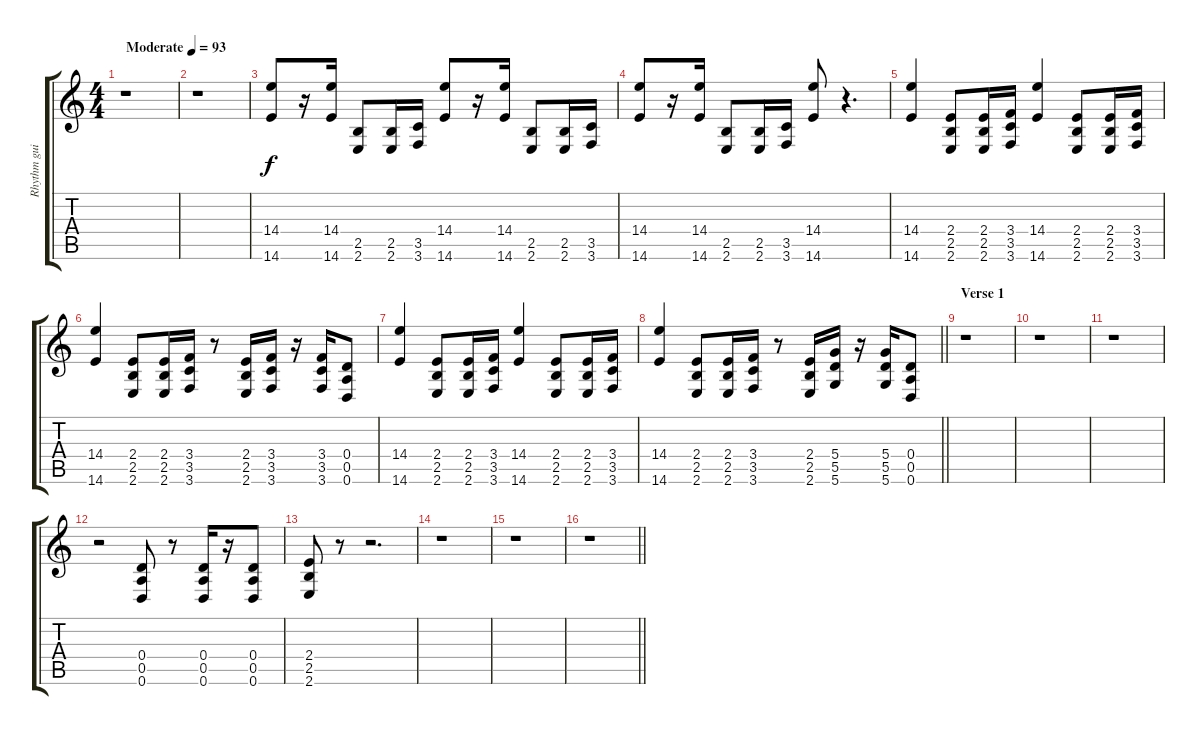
\track ("Rhythm guitar" "Rhythm gui") {instrument distortionguitar}
\staff {score tabs}
\tuning (E4 B3 G3 D3 A2 D2) {hide}
\ts (4 4)
\tempo (93 "Moderate")
\clef g2
\ks c
r.1{dy f instrument distortionguitar} |
r.1 |
(14.4 14.6).8{balance 16} r.16 (14.4 14.6).16 (2.5 2.6).8{balance 0} (2.5 2.6).16 (3.5 3.6).16 (14.4 14.6).8{balance 16} r.16 (14.4 14.6).16 (2.5 2.6).8{balance 0} (2.5 2.6).16 (3.5 3.6).16 |
(14.4 14.6).8{balance 16} r.16 (14.4 14.6).16 (2.5 2.6).8{balance 0} (2.5 2.6).16 (3.5 3.6).16 (14.4 14.6).8{balance 16} r.4{d} |
(14.4 14.6).4{balance 8} (2.4 2.5 2.6).8 (2.4 2.5 2.6).16 (3.4 3.5 3.6).16 (14.4 14.6).4 (2.4 2.5 2.6).8 (2.4 2.5 2.6).16 (3.4 3.5 3.6).16 |
(14.4 14.6).4 (2.4 2.5 2.6).8 (2.4 2.5 2.6).16 (3.4 3.5 3.6).16 r.8 (2.4 2.5 2.6).16 (3.4 3.5 3.6).16 r.16 (3.4 3.5 3.6).16 (0.4 0.5 0.6).8 |
(14.4 14.6).4 (2.4 2.5 2.6).8 (2.4 2.5 2.6).16 (3.4 3.5 3.6).16 (14.4 14.6).4 (2.4 2.5 2.6).8 (2.4 2.5 2.6).16 (3.4 3.5 3.6).16 |
\barLineRight lightlight
(14.4 14.6).4 (2.4 2.5 2.6).8 (2.4 2.5 2.6).16 (3.4 3.5 3.6).16 r.8 (2.4 2.5 2.6).16 (5.4 5.5 5.6).16 r.16 (5.4 5.5 5.6).16 (0.4 0.5 0.6).8 |
\section ("" "Verse 1")
r.1 |
r.1 |
r.1 |
r.2 (0.4 0.5 0.6).8 r.8 (0.4 0.5 0.6).16 r.16 (0.4 0.5 0.6).8 |
(2.4 2.5 2.6).8 r.8 r.2{d} |
r.1 |
r.1 |
\barLineRight lightlight
r.1
